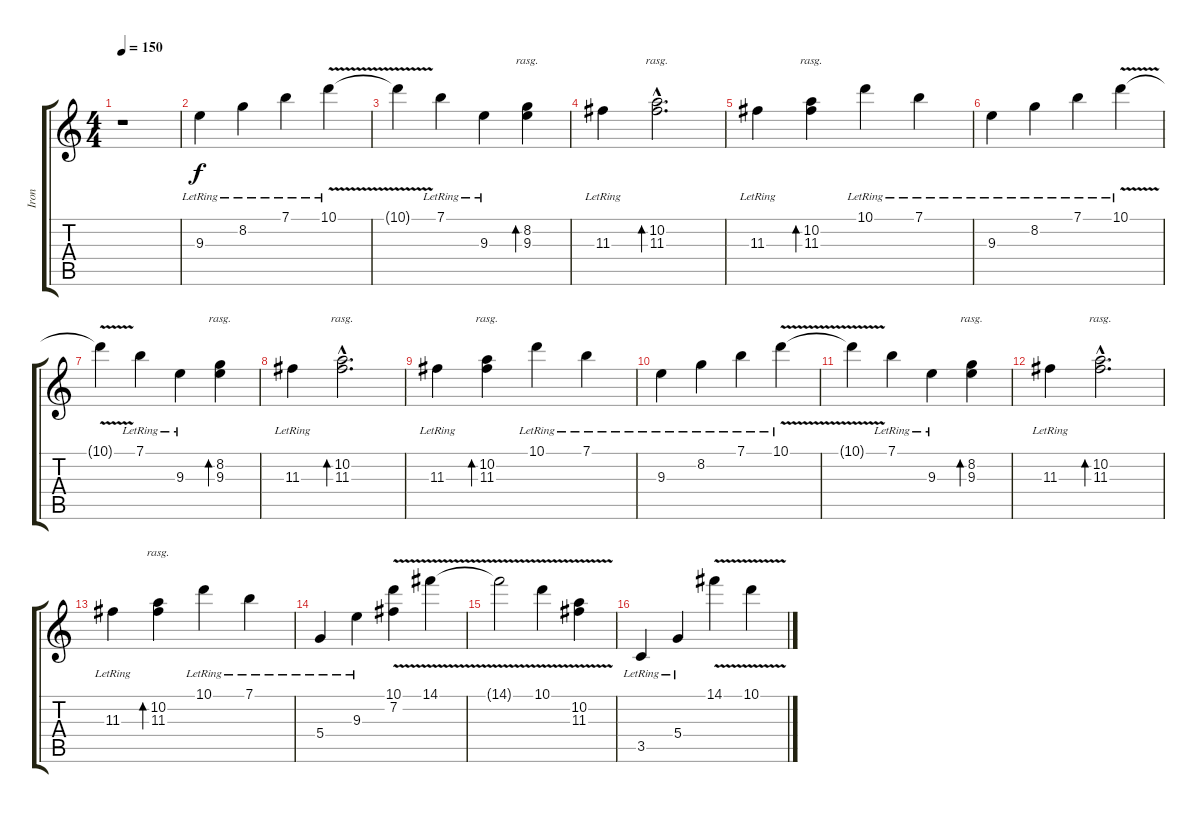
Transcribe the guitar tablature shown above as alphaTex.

\track ("Iron" "Iron") {instrument acousticguitarsteel}
\staff {score tabs}
\tuning (E4 B3 G3 D3 A2 E2) {hide}
\ts (4 4)
\tempo 150
\clef g2
\ks c
r.1{txt "" dy f instrument acousticguitarsteel} |
9.3{lr}.4 8.2{lr}.4 7.1{lr}.4 10.1{v lr}.4 |
10.1{t}.4 7.1{lr}.4 9.3{lr}.4 (8.2 9.3).4{bd 120 rasg ii} |
11.3{lr}.4 (10.2{hac} 11.3{hac}).2{d bd 60 rasg ii} |
11.3{lr}.4 (10.2 11.3).4{bd 120 rasg ii} 10.1{lr}.4 7.1{lr}.4 |
9.3{lr}.4 8.2{lr}.4 7.1{lr}.4 10.1{v lr}.4 |
10.1{t}.4 7.1{lr}.4 9.3{lr}.4 (8.2 9.3).4{bd 120 rasg ii} |
11.3{lr}.4 (10.2{hac} 11.3{hac}).2{d bd 60 rasg ii} |
11.3{lr}.4 (10.2 11.3).4{bd 120 rasg ii} 10.1{lr}.4 7.1{lr}.4 |
9.3{lr}.4 8.2{lr}.4 7.1{lr}.4 10.1{v lr}.4 |
10.1{t}.4 7.1{lr}.4 9.3{lr}.4 (8.2 9.3).4{bd 120 rasg ii} |
11.3{lr}.4 (10.2{hac} 11.3{hac}).2{d bd 60 rasg ii} |
11.3{lr}.4 (10.2 11.3).4{bd 120 rasg ii} 10.1{lr}.4 7.1{lr}.4 |
5.4{lr}.4 9.3{lr}.4 (10.1{v} 7.2).4 14.1{v}.4 |
14.1{t}.2 10.1{v}.4 (10.2 11.3{v}).4 |
3.5{lr}.4 5.4{lr}.4 14.1{v}.4 10.1{v}.4
